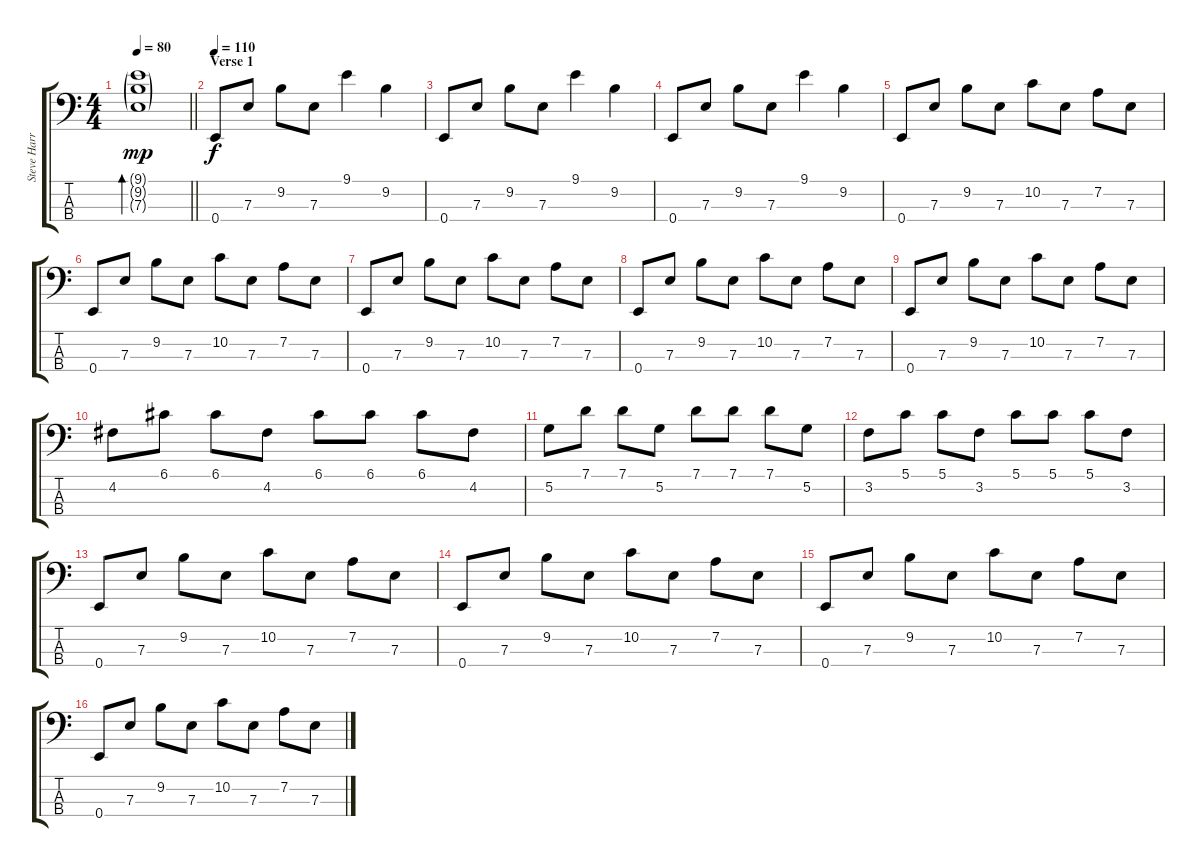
\track ("Steve Harris" "Steve Harr") {instrument slapbass2}
\staff {score tabs}
\tuning (G2 D2 A1 E1) {hide}
\ts (4 4)
\tempo 80
\clef f4
\barLineRight lightlight
\ks c
(9.1{g} 9.2{g} 7.3{g}).1{bd 120 dy mp} |
\section ("" "Verse 1")
\tempo 110
0.4.8{dy f} 7.3.8 9.2.8 7.3.8 9.1.4 9.2.4 |
0.4.8 7.3.8 9.2.8 7.3.8 9.1.4 9.2.4 |
0.4.8 7.3.8 9.2.8 7.3.8 9.1.4 9.2.4 |
0.4.8 7.3.8 9.2.8 7.3.8 10.2.8 7.3.8 7.2.8 7.3.8 |
0.4.8 7.3.8 9.2.8 7.3.8 10.2.8 7.3.8 7.2.8 7.3.8 |
0.4.8 7.3.8 9.2.8 7.3.8 10.2.8 7.3.8 7.2.8 7.3.8 |
0.4.8 7.3.8 9.2.8 7.3.8 10.2.8 7.3.8 7.2.8 7.3.8 |
0.4.8 7.3.8 9.2.8 7.3.8 10.2.8 7.3.8 7.2.8 7.3.8 |
4.2.8 6.1.8 6.1.8 4.2.8 6.1.8 6.1.8 6.1.8 4.2.8 |
5.2.8 7.1.8 7.1.8 5.2.8 7.1.8 7.1.8 7.1.8 5.2.8 |
3.2.8 5.1.8 5.1.8 3.2.8 5.1.8 5.1.8 5.1.8 3.2.8 |
0.4.8 7.3.8 9.2.8 7.3.8 10.2.8 7.3.8 7.2.8 7.3.8 |
0.4.8 7.3.8 9.2.8 7.3.8 10.2.8 7.3.8 7.2.8 7.3.8 |
0.4.8 7.3.8 9.2.8 7.3.8 10.2.8 7.3.8 7.2.8 7.3.8 |
0.4.8 7.3.8 9.2.8 7.3.8 10.2.8 7.3.8 7.2.8 7.3.8
